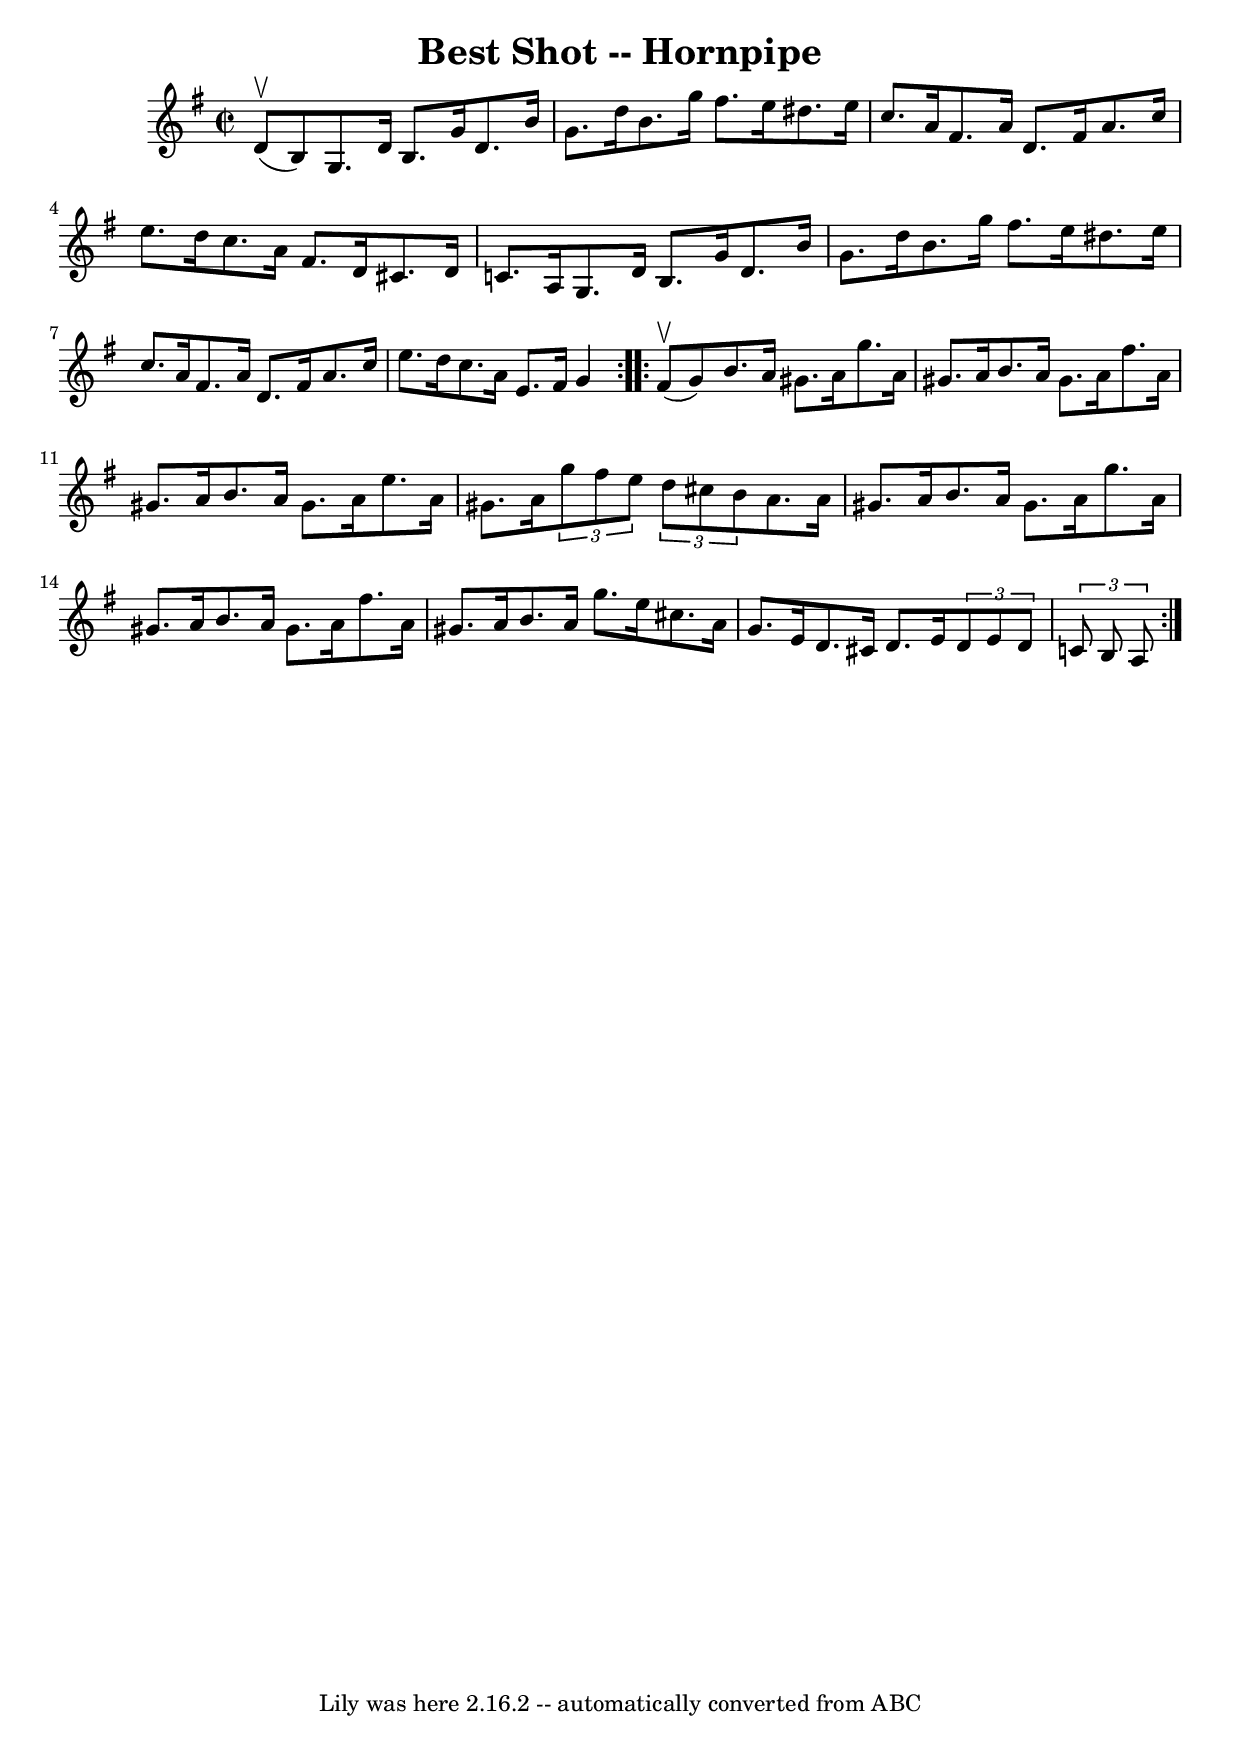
\version "2.7.40"
\include "Mammoth.ily"
\header {
	%% book = "Cole's 1000 Fiddle Tunes"
	crossRefNumber = "1"
	footnotes = ""
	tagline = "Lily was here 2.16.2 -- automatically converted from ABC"
	title = "Best Shot -- Hornpipe"
}
voicedefault =  {
\set Score.defaultBarType = "empty"

\repeat volta 2 {
\override Staff.TimeSignature #'style = #'C
 \time 2/2 \key g \major d'8 (^\upbow b8) |
 g8. d'16    
b8. g'16 d'8. b'16 g'8. d''16  |
 b'8. g''16    
fis''8. e''16 dis''8. e''16 c''8. a'16  |
 fis'8.    
a'16 d'8. fis'16 a'8. c''16 e''8. d''16  |
 c''8.    
a'16 fis'8. d'16 cis'8. d'16 c'!8. a16  |
 g8.    
d'16 b8. g'16 d'8. b'16 g'8. d''16  |
 b'8. g''16  
 fis''8. e''16 dis''8. e''16 c''8. a'16  |
 fis'8.    
a'16 d'8. fis'16 a'8. c''16 e''8. d''16  |
 c''8.    
a'16 e'8. fis'16 g'4  }     \repeat volta 2 { fis'8 (^\upbow g'8 
) |
 b'8. a'16 gis'8. a'16 g''8. a'16 gis'8.    
a'16  |
 b'8. a'16 gis'8. a'16 fis''8. a'16 gis'8.    
a'16  |
 b'8. a'16 gis'8. a'16 e''8. a'16 gis'8.    
a'16  |
 \times 2/3 { g''8 fis''8 e''8  }   \times 2/3 { d''8   
 cis''8 b'8  } a'8. a'16 gis'8. a'16  |
 b'8. a'16   
 gis'8. a'16 g''8. a'16 gis'8. a'16  |
 b'8. a'16    
gis'8. a'16 fis''8. a'16 gis'8. a'16  |
 b'8. a'16  
 g''8. e''16 cis''8. a'16 g'8. e'16  |
 d'8. cis'16  
 d'8. e'16    \times 2/3 { d'8 e'8 d'8  }   \times 2/3 { c'!8    
b8 a8  } }   
}

\score{
    <<

	\context Staff="default"
	{
	    \voicedefault 
	}

    >>
	\layout {
	}
	\midi {}
}
